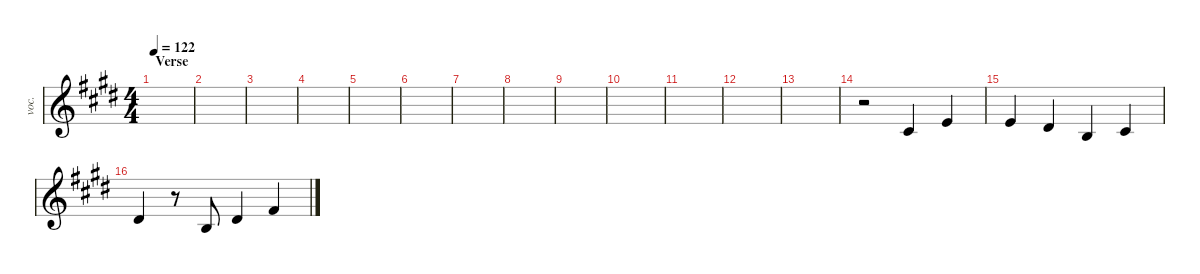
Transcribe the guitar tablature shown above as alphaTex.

\defaultSystemsLayout 4
\hideDynamics
\bracketExtendMode nobrackets
\otherSystemsTrackNameOrientation horizontal
\track ("Kyo" "voc.") {instrument acousticgrandpiano}
\staff {score}
\tuning (E4 B3 G3 D3 A2 E2)
\ts (4 4)
\section ("" "Verse")
\tempo 122
\clef g2
\ks c#minor
|
|
|
|
|
|
|
|
|
|
|
|
|
r.2{beam Down} 2.2{acc #}.4{beam Up} 0.1{acc forcenatural}.4{beam Up} |
0.1{acc forcenatural}.4{beam Up} 4.2{acc #}.4{beam Up} 0.2{acc forcenatural}.4{beam Up} 2.2{acc #}.4{beam Up} |
4.2{acc #}.4{beam Up} r.8{beam Up} 0.2{acc forcenatural}.8{beam Up} 4.2{acc #}.4{beam Up} 2.1{acc #}.4{beam Up}
